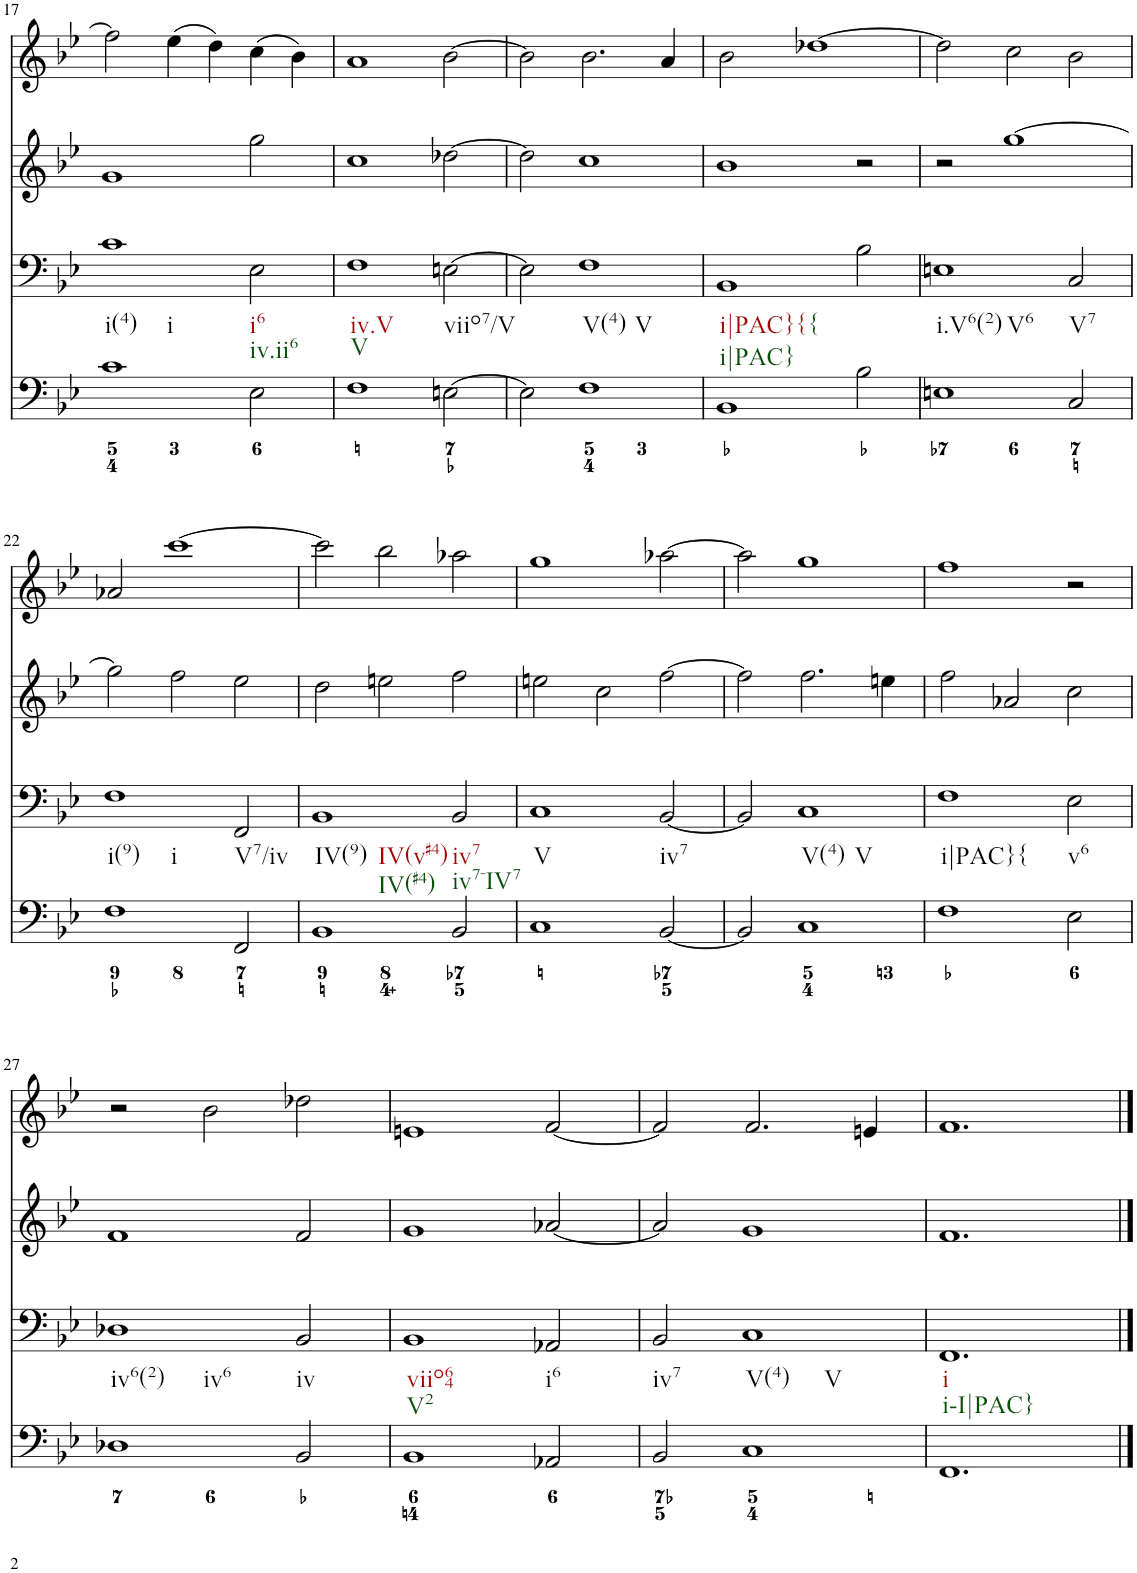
**kern	**kern	**kern	**kern
*part4	*part3	*part2	*part1
*staff4	*staff3	*staff2	*staff1
*I"Piano	*I"Piano	*I"Piano	*I"Piano
*I'Pno	*I'Pno	*I'Pno	*I'Pno
!!LO:PB:g=z
*clefF4	*clefF4	*clefG2	*clefG2
*k[b-e-]	*k[b-e-]	*k[b-e-]	*k[b-e-]
*B-:	*B-:	*B-:	*B-:
*M3/2	*M3/2	*M3/2	*M3/2
=17	=17	=17	=17
!	!LO:TX:b:t=i(4)	!	!
!	!LO:TX:b:t=i	!	!
1c	1c	1g	2ff\]
.	.	.	(4ee-\
.	.	.	4dd\)
!	!LO:TX:b:t=i6	!	!
!	!LO:TX:b:t=iv.ii6	!	!
2E-\	2E-\	2gg\	(4cc\
.	.	.	4b-\)
=18	=18	=18	=18
!	!LO:TX:b:t=iv.V	!	!
!	!LO:TX:b:t=V	!	!
1F	1F	1cc	1a
!	!LO:TX:b:t=viio7/V	!	!
[2En\	[2En\	[2dd-X\	[2b-\
=19	=19	=19	=19
2E\]	2E\]	2dd-\]	2b-\]
!	!LO:TX:b:t=V(4)	!	!
!	!LO:TX:b:t=V	!	!
1F	1F	1cc	2.b-\
.	.	.	4a/
=20	=20	=20	=20
!	!LO:TX:b:t=i|PAC}{	!	!
!	!LO:TX:b:t=i|PAC}	!	!
!	!LO:TX:b:t={	!	!
1BB-	1BB-	1b-	2b-\
.	.	.	[1dd-X
2B-\	2B-\	2r	.
=21	=21	=21	=21
!	!LO:TX:b:t=i.V6(2)	!	!
!	!LO:TX:b:t=V6	!	!
1En	1En	2r	2dd-\]
.	.	[1gg	2cc\
!	!LO:TX:b:t=V7	!	!
2C/	2C/	.	2b-\
!!LO:LB:g=z
=22	=22	=22	=22
!	!LO:TX:b:t=i(9)	!	!
!	!LO:TX:b:t=i	!	!
1F	1F	2gg\]	2a-X/
.	.	2ff\	[1ccc
!	!LO:TX:b:t=V7/iv	!	!
2FF/	2FF/	2ee-\	.
=23	=23	=23	=23
!	!LO:TX:b:t=IV(9)	!	!
!	!LO:TX:b:t=IV(v#4)	!	!
!	!LO:TX:b:t=IV(#4)	!	!
1BB-	1BB-	2dd\	2ccc\]
.	.	2een\	2bb-\
!	!LO:TX:b:t=iv7	!	!
!	!LO:TX:b:t=iv7-IV7	!	!
2BB-/	2BB-/	2ff\	2aa-X\
=24	=24	=24	=24
!	!LO:TX:b:t=V	!	!
1C	1C	2een\	1gg
.	.	2cc\	.
!	!LO:TX:b:t=iv7	!	!
[2BB-/	[2BB-/	[2ff\	[2aa-X\
=25	=25	=25	=25
2BB-/]	2BB-/]	2ff\]	2aa-\]
!	!LO:TX:b:t=V(4)	!	!
!	!LO:TX:b:t=V	!	!
1C	1C	2.ff\	1gg
.	.	4een\	.
=26	=26	=26	=26
!	!LO:TX:b:t=i|PAC}{	!	!
1F	1F	2ff\	1ff
.	.	2a-X/	.
!	!LO:TX:b:t=v6	!	!
2E-\	2E-\	2cc\	2r
!!LO:LB:g=z
=27	=27	=27	=27
!	!LO:TX:b:t=iv6(2)	!	!
!	!LO:TX:b:t=iv6	!	!
1D-X	1D-X	1f	2r
.	.	.	2b-\
!	!LO:TX:b:t=iv	!	!
2BB-/	2BB-/	2f/	2dd-X\
=28	=28	=28	=28
!	!LO:TX:b:t=viio64	!	!
!	!LO:TX:b:t=V2	!	!
1BB-	1BB-	1g	1en
!	!LO:TX:b:t=i6	!	!
2AA-X/	2AA-X/	[2a-X/	[2f/
=29	=29	=29	=29
!	!LO:TX:b:t=iv7	!	!
2BB-/	2BB-/	2a-/]	2f/]
!	!LO:TX:b:t=V(4)	!	!
!	!LO:TX:b:t=V	!	!
1C	1C	1g	2.f/
.	.	.	4en/
=30	=30	=30	=30
!	!LO:TX:b:t=i	!	!
!	!LO:TX:b:t=i-I|PAC}	!	!
1.FF	1.FF	1.f	1.f
==	==	==	==
*-	*-	*-	*-
